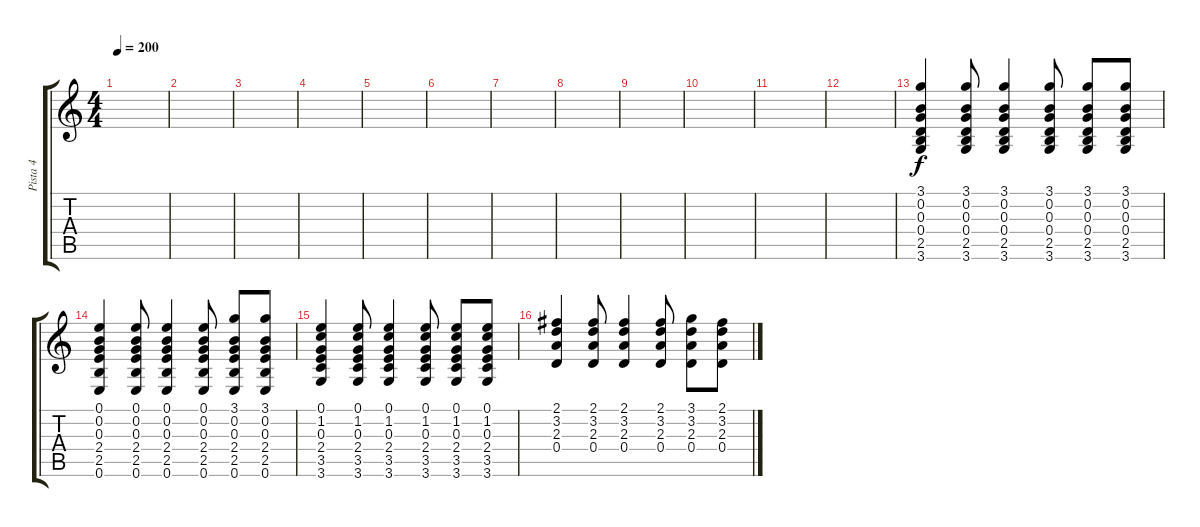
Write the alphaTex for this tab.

\track ("Pista 4" "Pista 4") {instrument electricguitarclean}
\staff {score tabs}
\tuning (E4 B3 G3 D3 A2 E2) {hide}
\ts (4 4)
\tempo 200
\clef g2
\ks c
|
|
|
|
|
|
|
|
|
|
|
|
(3.1 0.2 0.3 0.4 2.5 3.6).4 (3.1 0.2 0.3 0.4 2.5 3.6).8 (3.1 0.2 0.3 0.4 2.5 3.6).4 (3.1 0.2 0.3 0.4 2.5 3.6).8 (3.1 0.2 0.3 0.4 2.5 3.6).8 (3.1 0.2 0.3 0.4 2.5 3.6).8 |
(0.1 0.2 0.3 2.4 2.5 0.6).4 (0.1 0.2 0.3 2.4 2.5 0.6).8 (0.1 0.2 0.3 2.4 2.5 0.6).4 (0.1 0.2 0.3 2.4 2.5 0.6).8 (3.1 0.2 0.3 2.4 2.5 0.6).8 (3.1 0.2 0.3 2.4 2.5 0.6).8 |
(0.1 1.2 0.3 2.4 3.5 3.6).4 (0.1 1.2 0.3 2.4 3.5 3.6).8 (0.1 1.2 0.3 2.4 3.5 3.6).4 (0.1 1.2 0.3 2.4 3.5 3.6).8 (0.1 1.2 0.3 2.4 3.5 3.6).8 (0.1 1.2 0.3 2.4 3.5 3.6).8 |
(2.1 3.2 2.3 0.4).4 (2.1 3.2 2.3 0.4).8 (2.1 3.2 2.3 0.4).4 (2.1 3.2 2.3 0.4).8 (3.1 3.2 2.3 0.4).8 (2.1 3.2 2.3 0.4).8
